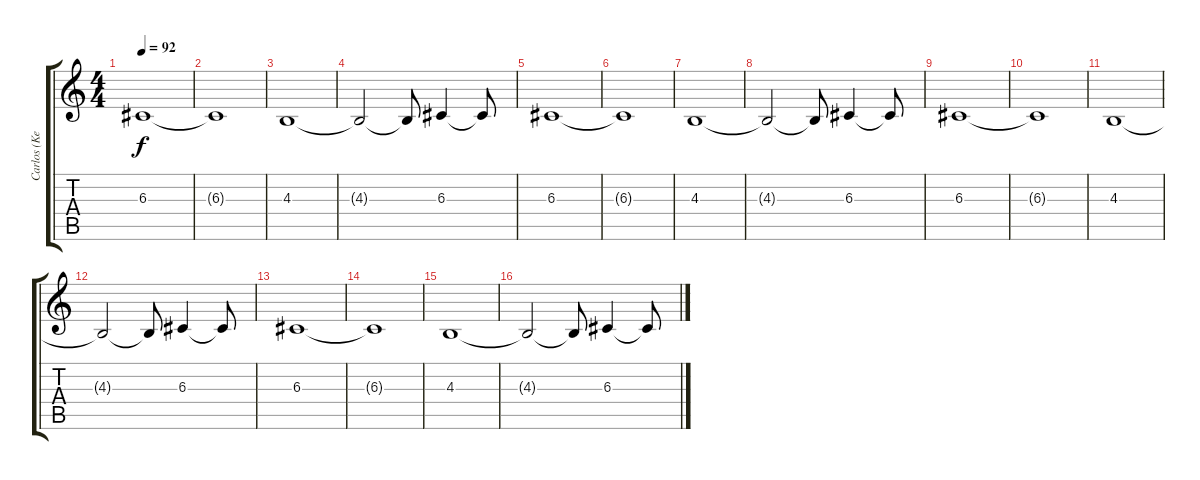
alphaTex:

\track ("Carlos (Keyboards)" "Carlos (Ke") {instrument tremolostrings}
\staff {score tabs}
\tuning (E4 B3 G3 D3 A2 E2) {hide}
\ts (4 4)
\tempo 92
\clef g2
\ks c
6.3.1{dy f} |
6.3{t}.1 |
4.3.1 |
4.3{t}.2 4.3{t}.8 6.3.4 6.3{t}.8 |
6.3.1 |
6.3{t}.1 |
4.3.1 |
4.3{t}.2 4.3{t}.8 6.3.4 6.3{t}.8 |
6.3.1 |
6.3{t}.1 |
4.3.1 |
4.3{t}.2 4.3{t}.8 6.3.4 6.3{t}.8 |
6.3.1 |
6.3{t}.1 |
4.3.1 |
4.3{t}.2 4.3{t}.8 6.3.4 6.3{t}.8
